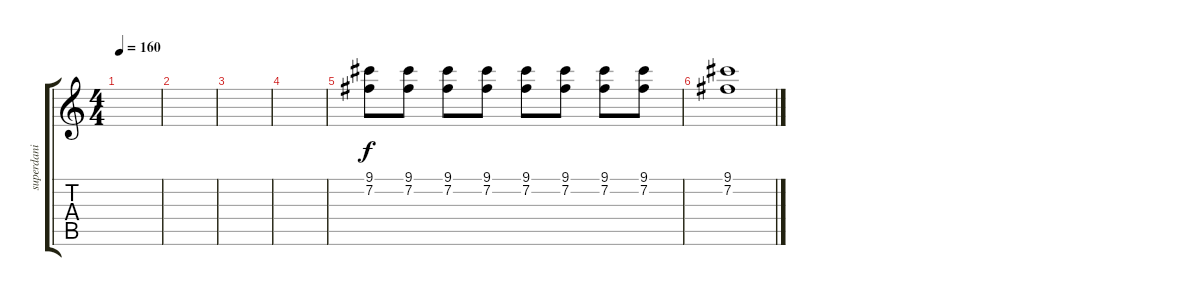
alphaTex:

\track ("superdani" "superdani") {instrument distortionguitar}
\staff {score tabs}
\tuning (E4 B3 G3 D3 A2 E2) {hide}
\ts (4 4)
\tempo 160
\clef g2
\ks c
|
|
|
|
(9.1 7.2).8 (9.1 7.2).8 (9.1 7.2).8 (9.1 7.2).8 (9.1 7.2).8 (9.1 7.2).8 (9.1 7.2).8 (9.1 7.2).8 |
(9.1 7.2).1
